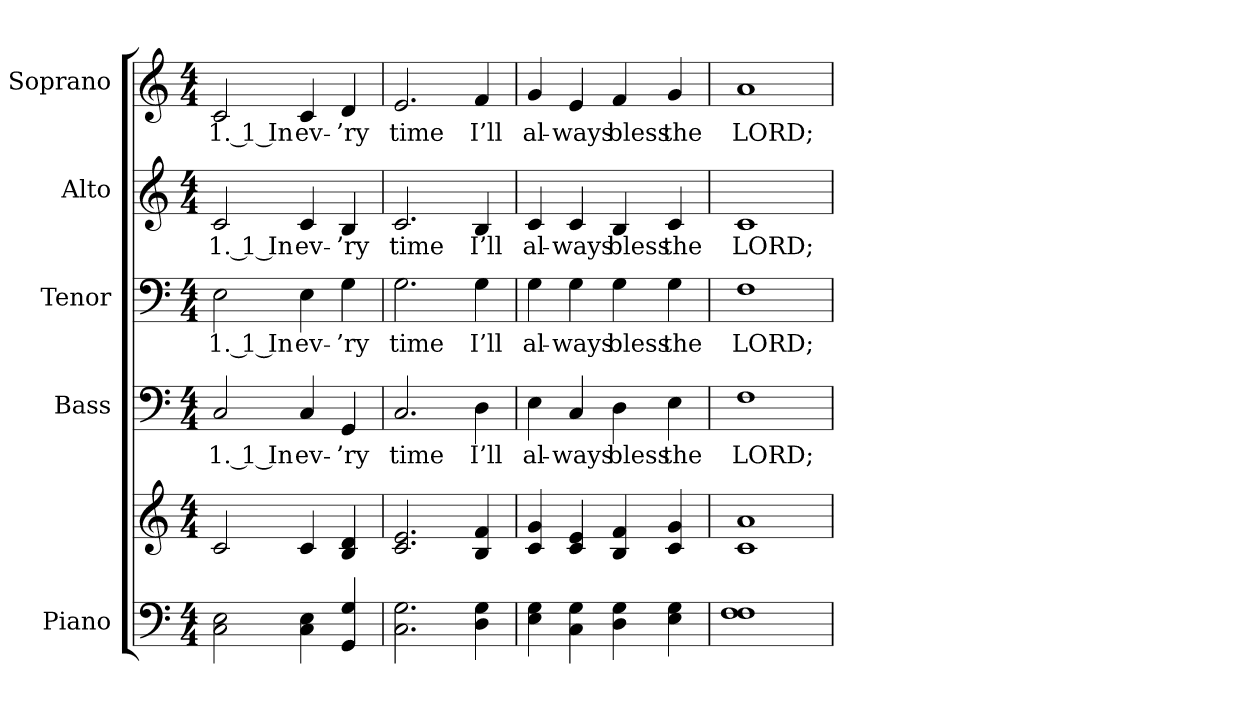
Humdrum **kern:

**kern	**kern	**kern	**text	**kern	**text	**kern	**text	**kern	**text
*part5	*part5	*part4	*part4	*part3	*part3	*part2	*part2	*part1	*part1
*staff6	*staff5	*staff4	*staff4	*staff3	*staff3	*staff2	*staff2	*staff1	*staff1
*I"Piano	*	*I"Bass	*	*I"Tenor	*	*I"Alto	*	*I"Soprano	*
*I'Pno.	*	*I'B.	*	*I'T.	*	*I'A.	*	*I'S.	*
!!LO:PB:g=z
*clefF4	*clefG2	*clefF4	*	*clefF4	*	*clefG2	*	*clefG2	*
*k[]	*k[]	*k[]	*	*k[]	*	*k[]	*	*k[]	*
*C:	*C:	*C:	*	*C:	*	*C:	*	*C:	*
*M4/4	*M4/4	*M4/4	*	*M4/4	*	*M4/4	*	*M4/4	*
*MM180	*MM180	*MM180	*	*MM180	*	*MM180	*	*MM180	*
=1	=1	=1	=1	=1	=1	=1	=1	=1	=1
!	!	!	!LO:LY:b:color=#000000	!	!	!	!	!	!
!	!	!	!	!	!LO:LY:b:color=#000000	!	!	!	!
!	!	!	!	!	!	!	!LO:LY:b:color=#000000	!	!
!	!	!	!	!	!	!	!	!	!LO:LY:b:color=#000000
2Ci\ 2Ei	2ci/	2Ci/	1. 1 In	2Ei\	1. 1 In	2ci/	1. 1 In	2ci/	1. 1 In
!	!	!	!LO:LY:b:color=#000000	!	!	!	!	!	!
!	!	!	!	!	!LO:LY:b:color=#000000	!	!	!	!
!	!	!	!	!	!	!	!LO:LY:b:color=#000000	!	!
!	!	!	!	!	!	!	!	!	!LO:LY:b:color=#000000
4Ci\ 4Ei	4ci/	4Ci/	ev-	4Ei\	ev-	4ci/	ev-	4ci/	ev-
!	!	!	!LO:LY:b:color=#000000	!	!	!	!	!	!
!	!	!	!	!	!LO:LY:b:color=#000000	!	!	!	!
!	!	!	!	!	!	!	!LO:LY:b:color=#000000	!	!
!	!	!	!	!	!	!	!	!	!LO:LY:b:color=#000000
4GGi/ 4Gi	4Bi/ 4di	4GGi/	-’ry	4Gi\	-’ry	4Bi/	-’ry	4di/	-’ry
=2	=2	=2	=2	=2	=2	=2	=2	=2	=2
!	!	!	!LO:LY:b:color=#000000	!	!	!	!	!	!
!	!	!	!	!	!LO:LY:b:color=#000000	!	!	!	!
!	!	!	!	!	!	!	!LO:LY:b:color=#000000	!	!
!	!	!	!	!	!	!	!	!	!LO:LY:b:color=#000000
2.Ci\ 2.Gi	2.ci/ 2.ei	2.Ci/	time	2.Gi\	time	2.ci/	time	2.ei/	time
!	!	!	!LO:LY:b:color=#000000	!	!	!	!	!	!
!	!	!	!	!	!LO:LY:b:color=#000000	!	!	!	!
!	!	!	!	!	!	!	!LO:LY:b:color=#000000	!	!
!	!	!	!	!	!	!	!	!	!LO:LY:b:color=#000000
4Di\ 4Gi	4Bi/ 4fi	4Di\	I’ll	4Gi\	I’ll	4Bi/	I’ll	4fi/	I’ll
=3	=3	=3	=3	=3	=3	=3	=3	=3	=3
!	!	!	!LO:LY:b:color=#000000	!	!	!	!	!	!
!	!	!	!	!	!LO:LY:b:color=#000000	!	!	!	!
!	!	!	!	!	!	!	!LO:LY:b:color=#000000	!	!
!	!	!	!	!	!	!	!	!	!LO:LY:b:color=#000000
4Ei\ 4Gi	4ci/ 4gi	4Ei\	al-	4Gi\	al-	4ci/	al-	4gi/	al-
!	!	!	!LO:LY:b:color=#000000	!	!	!	!	!	!
!	!	!	!	!	!LO:LY:b:color=#000000	!	!	!	!
!	!	!	!	!	!	!	!LO:LY:b:color=#000000	!	!
!	!	!	!	!	!	!	!	!	!LO:LY:b:color=#000000
4Ci\ 4Gi	4ci/ 4ei	4Ci/	-ways	4Gi\	-ways	4ci/	-ways	4ei/	-ways
!	!	!	!LO:LY:b:color=#000000	!	!	!	!	!	!
!	!	!	!	!	!LO:LY:b:color=#000000	!	!	!	!
!	!	!	!	!	!	!	!LO:LY:b:color=#000000	!	!
!	!	!	!	!	!	!	!	!	!LO:LY:b:color=#000000
4Di\ 4Gi	4Bi/ 4fi	4Di\	bless	4Gi\	bless	4Bi/	bless	4fi/	bless
!	!	!	!LO:LY:b:color=#000000	!	!	!	!	!	!
!	!	!	!	!	!LO:LY:b:color=#000000	!	!	!	!
!	!	!	!	!	!	!	!LO:LY:b:color=#000000	!	!
!	!	!	!	!	!	!	!	!	!LO:LY:b:color=#000000
4Ei\ 4Gi	4ci/ 4gi	4Ei\	the	4Gi\	the	4ci/	the	4gi/	the
=4	=4	=4	=4	=4	=4	=4	=4	=4	=4
!	!	!	!LO:LY:b:color=#000000	!	!	!	!	!	!
!	!	!	!	!	!LO:LY:b:color=#000000	!	!	!	!
!	!	!	!	!	!	!	!LO:LY:b:color=#000000	!	!
!	!	!	!	!	!	!	!	!	!LO:LY:b:color=#000000
1Fi 1Fi	1ci 1ai	1Fi	LORD;	1Fi	LORD;	1ci	LORD;	1ai	LORD;
=	=	=	=	=	=	=	=	=	=
*-	*-	*-	*-	*-	*-	*-	*-	*-	*-
